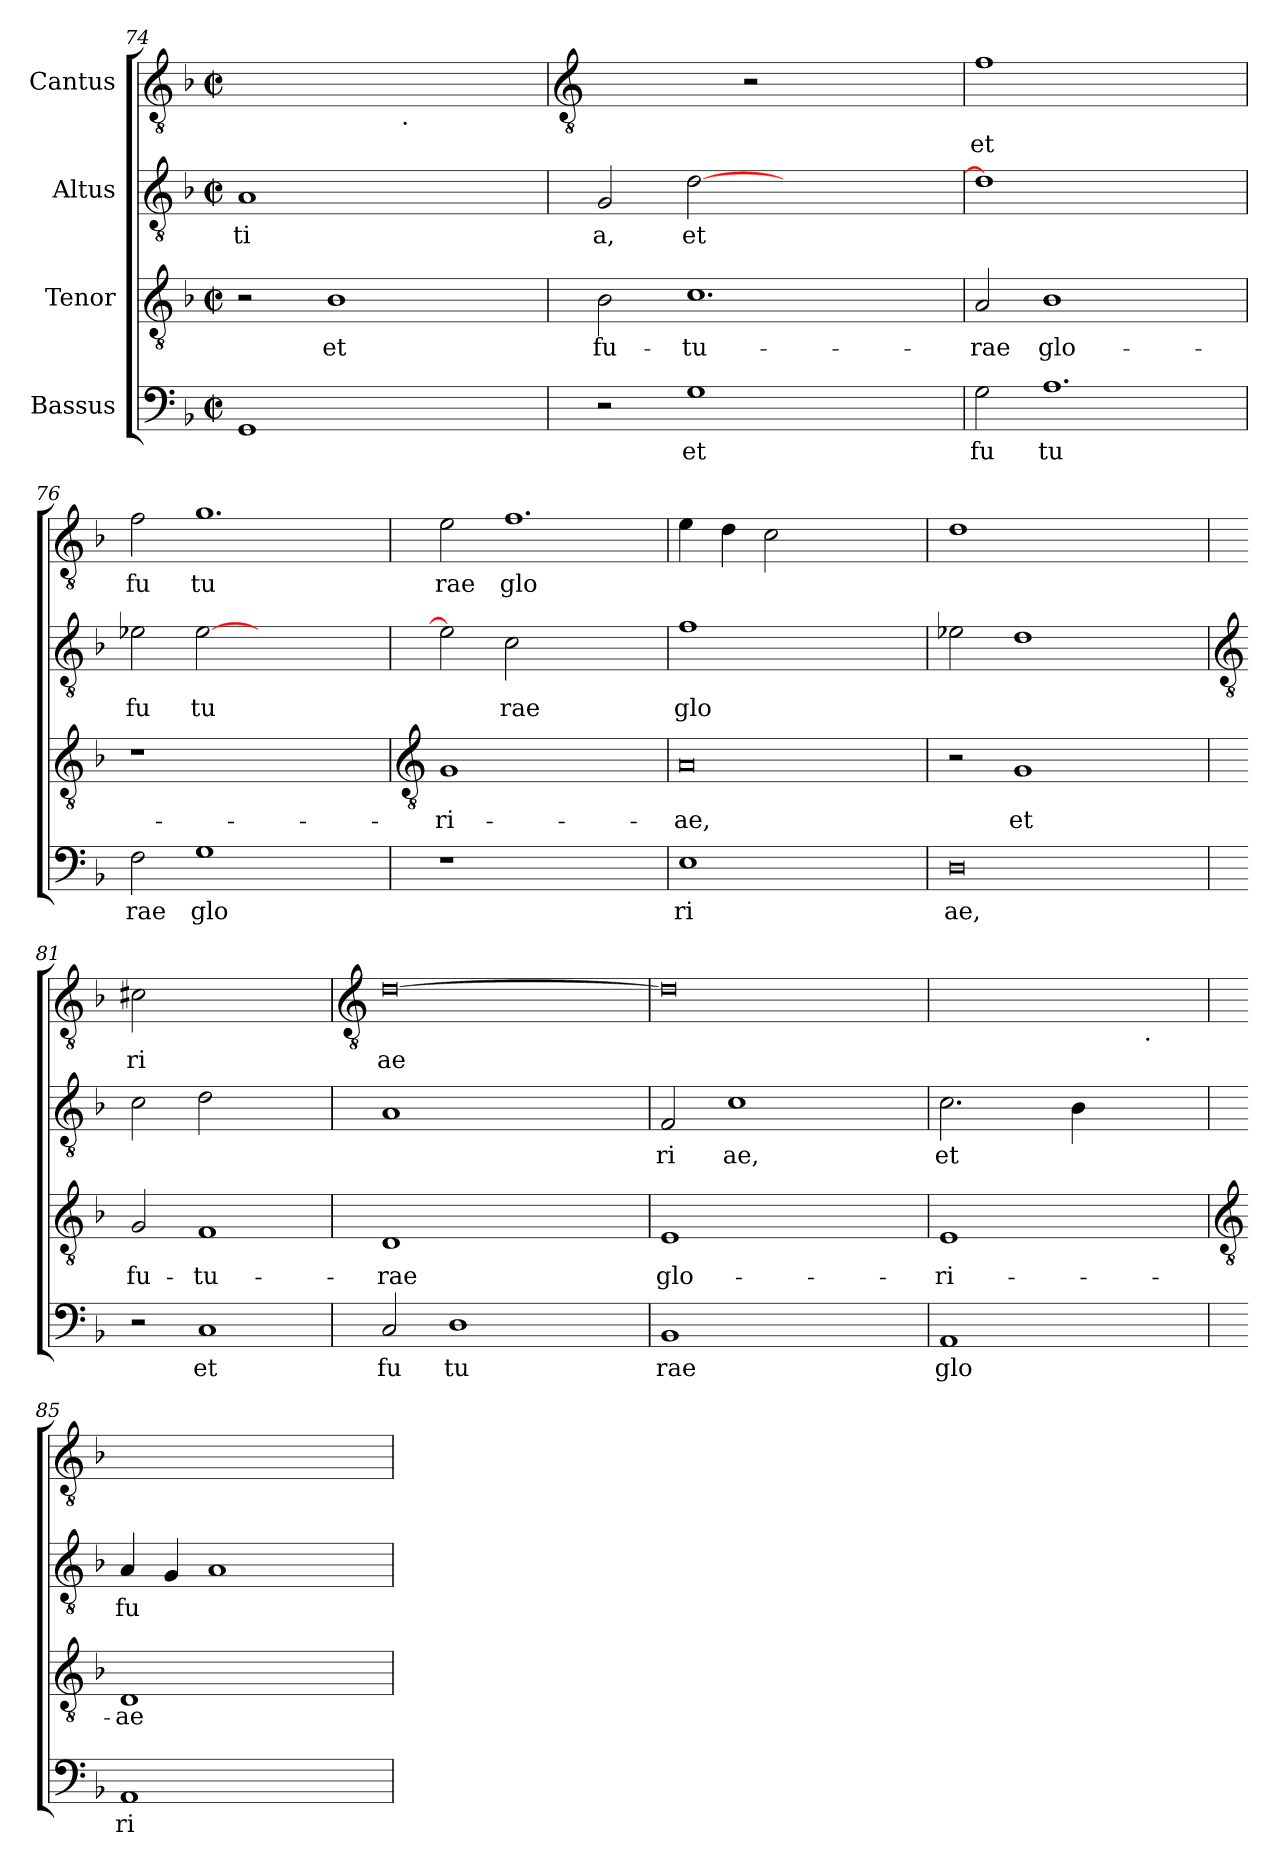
**kern	**text	**kern	**text	**kern	**text	**kern	**text
*part4	*part4	*part3	*part3	*part2	*part2	*part1	*part1
*staff4	*staff4	*staff3	*staff3	*staff2	*staff2	*staff1	*staff1
*I"Bassus	*	*I"Tenor	*	*I"Altus	*	*I"Cantus	*
!!LO:LB:g=z
*clefF4	*	*clefGv2	*	*clefGv2	*	*clefGv2	*
*k[b-]	*	*k[b-]	*	*k[b-]	*	*k[b-]	*
*F:	*	*F:	*	*F:	*	*F:	*
*M2/2	*	*M2/2	*	*M2/2	*	*M2/2	*
*met(c|)	*	*met(c|)	*	*met(c|)	*	*met(c|)	*
=74A	=74A	=74A	=74A	=74A	=74A	=74A	=74A
!	!	!	!	!	!LO:LY:b	!	!
1GG	.	2r	.	1A	-ti	4ryy	.
.	.	.	.	.	.	4ryy	.
!	!	!	!LO:LY:b	!	!	!	!
.	.	1B-	et	.	.	32ryy	.
.	.	.	.	.	.	32ryy	.
.	.	.	.	.	.	32ryy	.
.	.	.	.	.	.	32ryy	.
.	.	.	.	.	.	32ryy	.
.	.	.	.	.	.	32ryy	.
!	!	!	!	!	!	!LO:TX:b:t=.	!
.	.	.	.	.	.	32ryy	.
.	.	.	.	.	.	4ryy	.
.	.	.	.	.	.	2ryy	.
2ryy	.	.	.	2ryy	.	.	.
.	.	.	.	.	.	32ryy	.
!!LO:LB:g=z
=75	=75	=75	=75	=75	=75	=75	=75
*	*	*	*	*	*	*clefGv2	*
!	!	!	!LO:LY:b	!	!LO:LY:b	!	!
2r	.	2B-\	fu-	2G/	a,	4ryy	.
.	.	.	.	.	.	4ryy	.
!	!LO:LY:b	!	!LO:LY:b	!	!LO:LY:b	!	!
1G	et	1.c	-tu-	[2d\	et	4ryy	.
.	.	.	.	.	.	32ryy	.
.	.	.	.	.	.	2r	.
.	.	.	.	1ryy	.	.	.
.	.	.	.	.	.	2ryy	.
2ryy	.	.	.	.	.	.	.
.	.	.	.	.	.	8..ryy	.
=76A	=76A	=76A	=76A	=76A	=76A	=76A	=76A
!	!LO:LY:b	!	!LO:LY:b	!	!	!	!LO:LY:b
2G\	fu	2A/	-rae	1d]	.	1f	et
!	!LO:LY:b	!	!LO:LY:b	!	!	!	!
1.A	tu	1B-	glo-	.	.	.	.
.	.	.	.	1ryy	.	1ryy	.
.	.	2ryy	.	.	.	.	.
=76B	=76B	=76B	=76B	=76B	=76B	=76B	=76B
!	!LO:LY:b	!	!	!	!LO:LY:b	!	!LO:LY:b
2F\	rae	1r	.	2e-X\	fu	2f\	fu
!	!LO:LY:b	!	!	!	!LO:LY:b	!	!LO:LY:b
1G	glo	.	.	[2e-\	tu	1.g	tu
.	.	1ryy	.	1ryy	.	.	.
2ryy	.	.	.	.	.	.	.
!!LO:LB:g=z
=77A	=77A	=77A	=77A	=77A	=77A	=77A	=77A
*	*	*clefGv2	*	*	*	*	*
!	!	!	!LO:LY:b	!	!	!	!LO:LY:b
1r	.	1G	-ri-	2e-\]	.	2e\	rae
!	!	!	!	!	!LO:LY:b	!	!LO:LY:b
.	.	.	.	2c\	rae	1.f	glo
1ryy	.	1ryy	.	1ryy	.	.	.
!!LO:LB:g=z
=79A	=79A	=79A	=79A	=79A	=79A	=79A	=79A
!	!LO:LY:b	!	!LO:LY:b	!	!LO:LY:b	!	!
1E	ri	0A	-ae,	1f	glo	4e\	.
.	.	.	.	.	.	4d\	.
.	.	.	.	.	.	2c\	.
1ryy	.	.	.	1ryy	.	1ryy	.
=80A	=80A	=80A	=80A	=80A	=80A	=80A	=80A
!	!LO:LY:b	!	!	!	!	!	!
0D	ae,	2r	.	2e-X\	.	1d	.
!	!	!	!LO:LY:b	!	!	!	!
.	.	1G	et	1d	.	.	.
.	.	.	.	.	.	1ryy	.
.	.	2ryy	.	2ryy	.	.	.
!!LO:LB:g=z
=81A	=81A	=81A	=81A	=81A	=81A	=81A	=81A
*	*	*	*	*clefGv2	*	*	*
!	!	!	!LO:LY:b	!	!	!	!LO:LY:b
2r	.	2G/	fu-	2c\	.	2c#X\	ri
!	!LO:LY:b	!	!LO:LY:b	!	!	!	!
1C	et	1F	-tu-	2d\	.	1ryy	.
.	.	.	.	2ryy	.	.	.
!!LO:LB:g=z
=82	=82	=82	=82	=82	=82	=82	=82
*	*	*	*	*	*	*clefGv2	*
!	!LO:LY:b	!	!LO:LY:b	!	!	!	!LO:LY:b
2C/	fu	1D	-rae	1A	.	[0d	ae
!	!LO:LY:b	!	!	!	!	!	!
1D	tu	.	.	.	.	.	.
.	.	1ryy	.	1ryy	.	.	.
2ryy	.	.	.	.	.	.	.
=83	=83	=83	=83	=83	=83	=83	=83
!	!LO:LY:b	!	!LO:LY:b	!	!LO:LY:b	!	!
1BB-	rae	1E	glo-	2F/	ri	0d]	.
!	!	!	!	!	!LO:LY:b	!	!
.	.	.	.	1c	ae,	.	.
1ryy	.	1ryy	.	.	.	.	.
.	.	.	.	2ryy	.	.	.
=84	=84	=84	=84	=84	=84	=84	=84
!	!LO:LY:b	!	!LO:LY:b	!	!LO:LY:b	!	!
1AA	glo	1E	-ri-	2.c\	et	4ryy	.
.	.	.	.	.	.	4ryy	.
.	.	.	.	.	.	4ryy	.
.	.	.	.	4B-\	.	32ryy	.
.	.	.	.	.	.	32ryy	.
.	.	.	.	.	.	32ryy	.
.	.	.	.	.	.	32ryy	.
.	.	.	.	.	.	32ryy	.
.	.	.	.	.	.	32ryy	.
!	!	!	!	!	!	!LO:TX:b:t=.	!
.	.	.	.	.	.	32ryy	.
.	.	.	.	.	.	4ryy	.
8..ryy	.	8..ryy	.	8..ryy	.	.	.
!!LO:LB:g=z
=85	=85	=85	=85	=85	=85	=85	=85
*	*	*clefGv2	*	*	*	*	*
!	!LO:LY:b	!	!LO:LY:b	!	!LO:LY:b	!	!
1AA	ri	1D	-ae	4A/	fu	4ryy	.
.	.	.	.	4G/	.	4ryy	.
.	.	.	.	1A	.	4ryy	.
.	.	.	.	.	.	32ryy	.
.	.	.	.	.	.	2ryy	.
2ryy	.	2ryy	.	.	.	.	.
.	.	.	.	.	.	8..ryy	.
=	=	=	=	=	=	=	=
*-	*-	*-	*-	*-	*-	*-	*-
